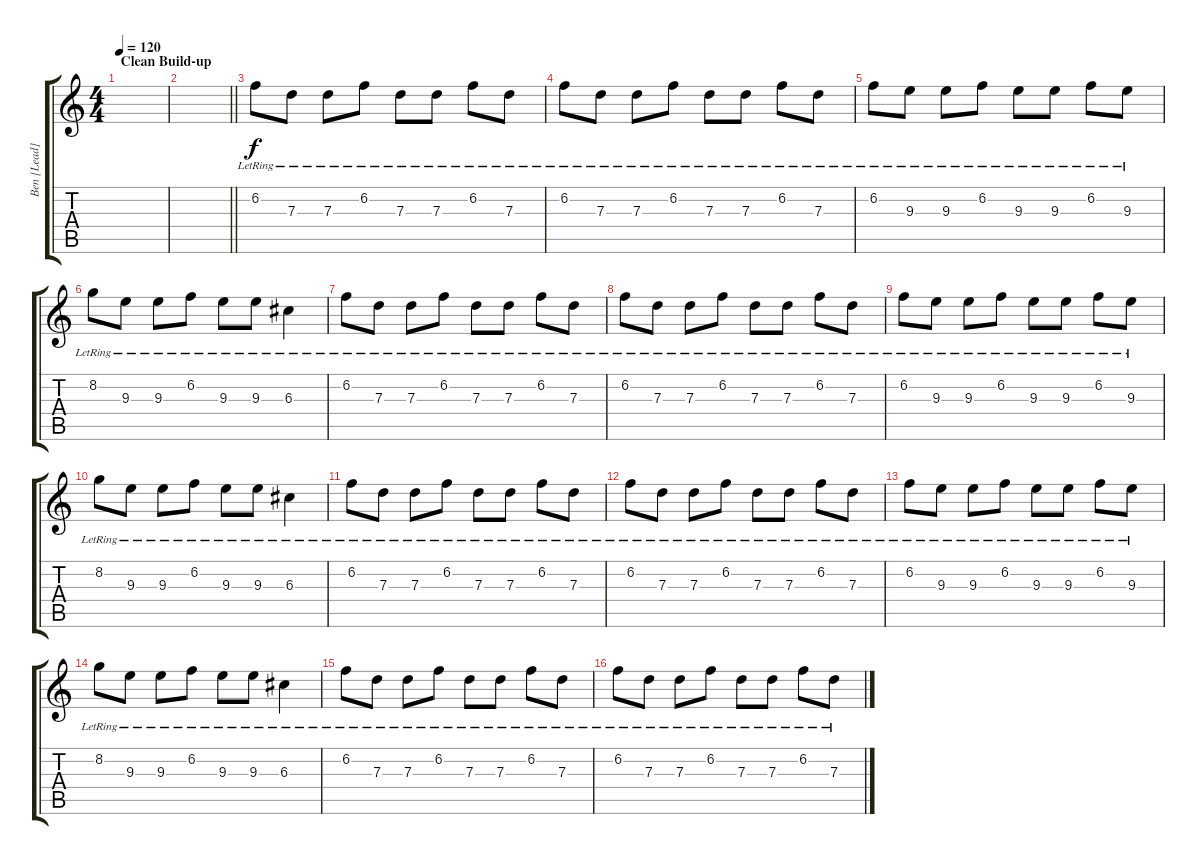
\track ("Ben [Lead]" "Ben [Lead]") {instrument electricguitarclean}
\staff {score tabs}
\tuning (E4 B3 G3 D3 A2 D2) {hide}
\ts (4 4)
\section ("" "Clean Build-up")
\tempo 120
\clef g2
\ks c
|
\barLineRight lightlight
|
6.2{lr}.8{instrument electricguitarclean} 7.3{lr}.8 7.3{lr}.8 6.2{lr}.8 7.3{lr}.8 7.3{lr}.8 6.2{lr}.8 7.3{lr}.8 |
6.2{lr}.8 7.3{lr}.8 7.3{lr}.8 6.2{lr}.8 7.3{lr}.8 7.3{lr}.8 6.2{lr}.8 7.3{lr}.8 |
6.2{lr}.8 9.3{lr}.8 9.3{lr}.8 6.2{lr}.8 9.3{lr}.8 9.3{lr}.8 6.2{lr}.8 9.3{lr}.8 |
8.2{lr}.8 9.3{lr}.8 9.3{lr}.8 6.2{lr}.8 9.3{lr}.8 9.3{lr}.8 6.3{lr}.4 |
6.2{lr}.8 7.3{lr}.8 7.3{lr}.8 6.2{lr}.8 7.3{lr}.8 7.3{lr}.8 6.2{lr}.8 7.3{lr}.8 |
6.2{lr}.8 7.3{lr}.8 7.3{lr}.8 6.2{lr}.8 7.3{lr}.8 7.3{lr}.8 6.2{lr}.8 7.3{lr}.8 |
6.2{lr}.8 9.3{lr}.8 9.3{lr}.8 6.2{lr}.8 9.3{lr}.8 9.3{lr}.8 6.2{lr}.8 9.3{lr}.8 |
8.2{lr}.8 9.3{lr}.8 9.3{lr}.8 6.2{lr}.8 9.3{lr}.8 9.3{lr}.8 6.3{lr}.4 |
6.2{lr}.8 7.3{lr}.8 7.3{lr}.8 6.2{lr}.8 7.3{lr}.8 7.3{lr}.8 6.2{lr}.8 7.3{lr}.8 |
6.2{lr}.8 7.3{lr}.8 7.3{lr}.8 6.2{lr}.8 7.3{lr}.8 7.3{lr}.8 6.2{lr}.8 7.3{lr}.8 |
6.2{lr}.8 9.3{lr}.8 9.3{lr}.8 6.2{lr}.8 9.3{lr}.8 9.3{lr}.8 6.2{lr}.8 9.3{lr}.8 |
8.2{lr}.8 9.3{lr}.8 9.3{lr}.8 6.2{lr}.8 9.3{lr}.8 9.3{lr}.8 6.3{lr}.4 |
6.2{lr}.8 7.3{lr}.8 7.3{lr}.8 6.2{lr}.8 7.3{lr}.8 7.3{lr}.8 6.2{lr}.8 7.3{lr}.8 |
6.2{lr}.8 7.3{lr}.8 7.3{lr}.8 6.2{lr}.8 7.3{lr}.8 7.3{lr}.8 6.2{lr}.8 7.3{lr}.8
